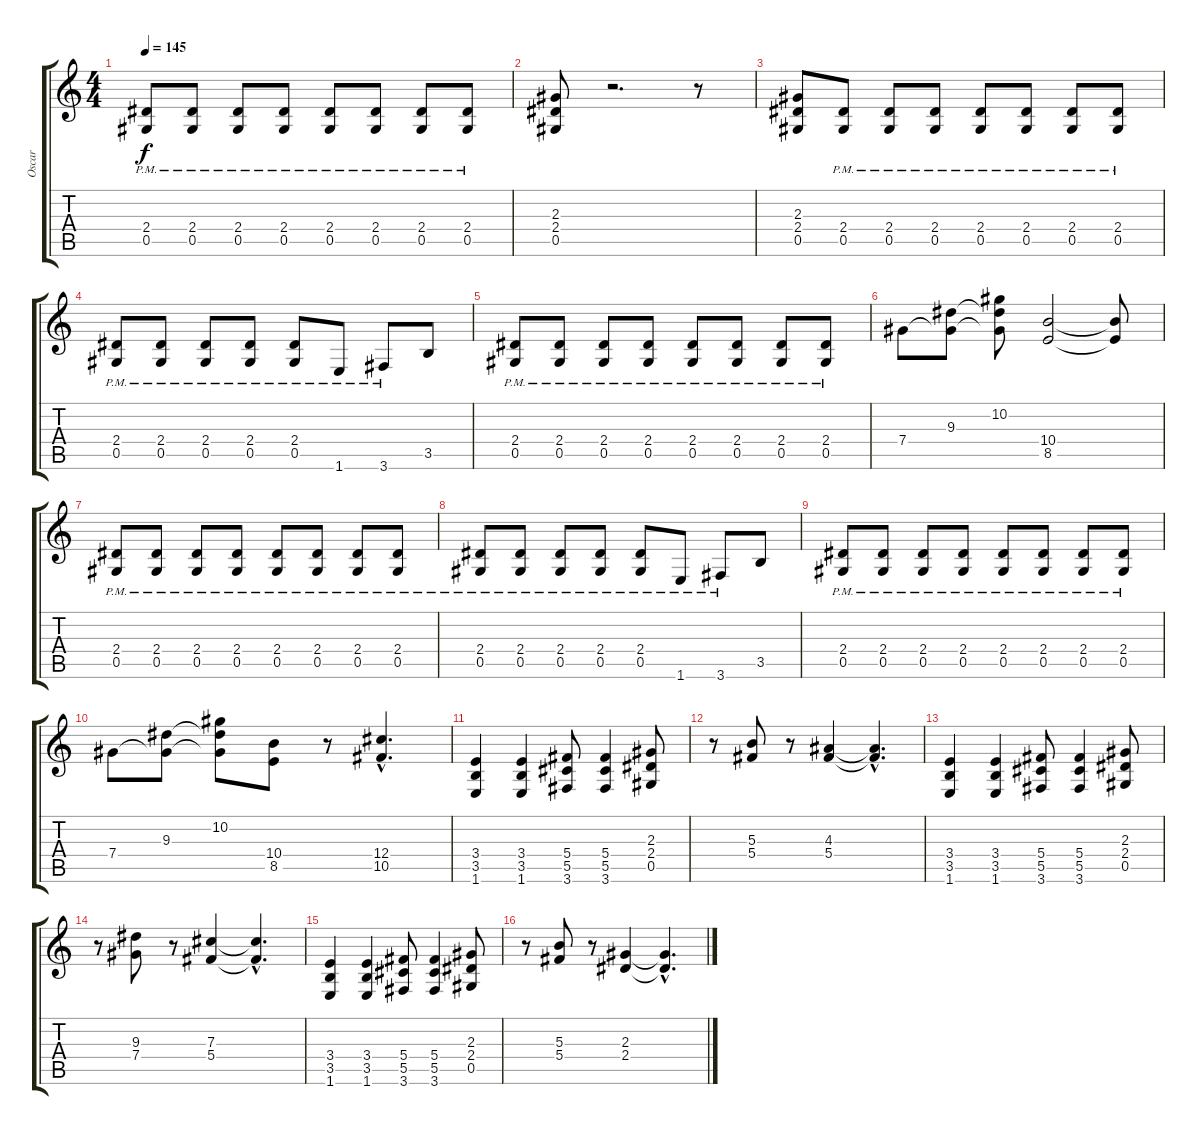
\track ("Oscar" "Oscar") {instrument distortionguitar}
\staff {score tabs}
\tuning (Eb4 Bb3 Gb3 Db3 Ab2 Eb2) {hide}
\ts (4 4)
\tempo 145
\clef g2
\ks c
(2.4{pm} 0.5{pm}).8{dy f} (2.4{pm} 0.5{pm}).8 (2.4{pm} 0.5{pm}).8 (2.4{pm} 0.5{pm}).8 (2.4{pm} 0.5{pm}).8 (2.4{pm} 0.5{pm}).8 (2.4{pm} 0.5{pm}).8 (2.4{pm} 0.5{pm}).8 |
(2.3 2.4 0.5).8 r.2{d} r.8 |
(2.3 2.4 0.5).8 (2.4{pm} 0.5{pm}).8 (2.4{pm} 0.5{pm}).8 (2.4{pm} 0.5{pm}).8 (2.4{pm} 0.5{pm}).8 (2.4{pm} 0.5{pm}).8 (2.4{pm} 0.5{pm}).8 (2.4{pm} 0.5{pm}).8 |
(2.4{pm} 0.5{pm}).8 (2.4{pm} 0.5{pm}).8 (2.4{pm} 0.5{pm}).8 (2.4{pm} 0.5{pm}).8 (2.4{pm} 0.5{pm}).8 1.6{pm}.8 3.6{pm}.8 3.5.8 |
(2.4{pm} 0.5{pm}).8 (2.4{pm} 0.5{pm}).8 (2.4{pm} 0.5{pm}).8 (2.4{pm} 0.5{pm}).8 (2.4{pm} 0.5{pm}).8 (2.4{pm} 0.5{pm}).8 (2.4{pm} 0.5{pm}).8 (2.4{pm} 0.5{pm}).8 |
7.4.8 (9.3 7.4{t}).8 (10.2 9.3{t} 7.4{t}).8 (10.4 8.5).2 (10.4{t} 8.5{t}).8 |
(2.4{pm} 0.5{pm}).8 (2.4{pm} 0.5{pm}).8 (2.4{pm} 0.5{pm}).8 (2.4{pm} 0.5{pm}).8 (2.4{pm} 0.5{pm}).8 (2.4{pm} 0.5{pm}).8 (2.4{pm} 0.5{pm}).8 (2.4{pm} 0.5{pm}).8 |
(2.4{pm} 0.5{pm}).8 (2.4{pm} 0.5{pm}).8 (2.4{pm} 0.5{pm}).8 (2.4{pm} 0.5{pm}).8 (2.4{pm} 0.5{pm}).8 1.6{pm}.8 3.6{pm}.8 3.5.8 |
(2.4{pm} 0.5{pm}).8 (2.4{pm} 0.5{pm}).8 (2.4{pm} 0.5{pm}).8 (2.4{pm} 0.5{pm}).8 (2.4{pm} 0.5{pm}).8 (2.4{pm} 0.5{pm}).8 (2.4{pm} 0.5{pm}).8 (2.4{pm} 0.5{pm}).8 |
7.4.8 (9.3 7.4{t}).8 (10.2 9.3{t} 7.4{t}).8 (10.4 8.5).8 r.8 (12.4{hac} 10.5{hac}).4{d} |
(3.4 3.5 1.6).4 (3.4 3.5 1.6).4 (5.4 5.5 3.6).8 (5.4 5.5 3.6).4 (2.3 2.4 0.5).8 |
r.8 (5.3 5.4).8 r.8 (4.3 5.4).4 (4.3{hac t} 5.4{hac t}).4{d} |
(3.4 3.5 1.6).4 (3.4 3.5 1.6).4 (5.4 5.5 3.6).8 (5.4 5.5 3.6).4 (2.3 2.4 0.5).8 |
r.8 (9.3 7.4).8 r.8 (7.3 5.4).4 (7.3{hac t} 5.4{hac t}).4{d} |
(3.4 3.5 1.6).4 (3.4 3.5 1.6).4 (5.4 5.5 3.6).8 (5.4 5.5 3.6).4 (2.3 2.4 0.5).8 |
r.8 (5.3 5.4).8 r.8 (2.3 2.4).4 (2.3{hac t} 2.4{hac t}).4{d}
